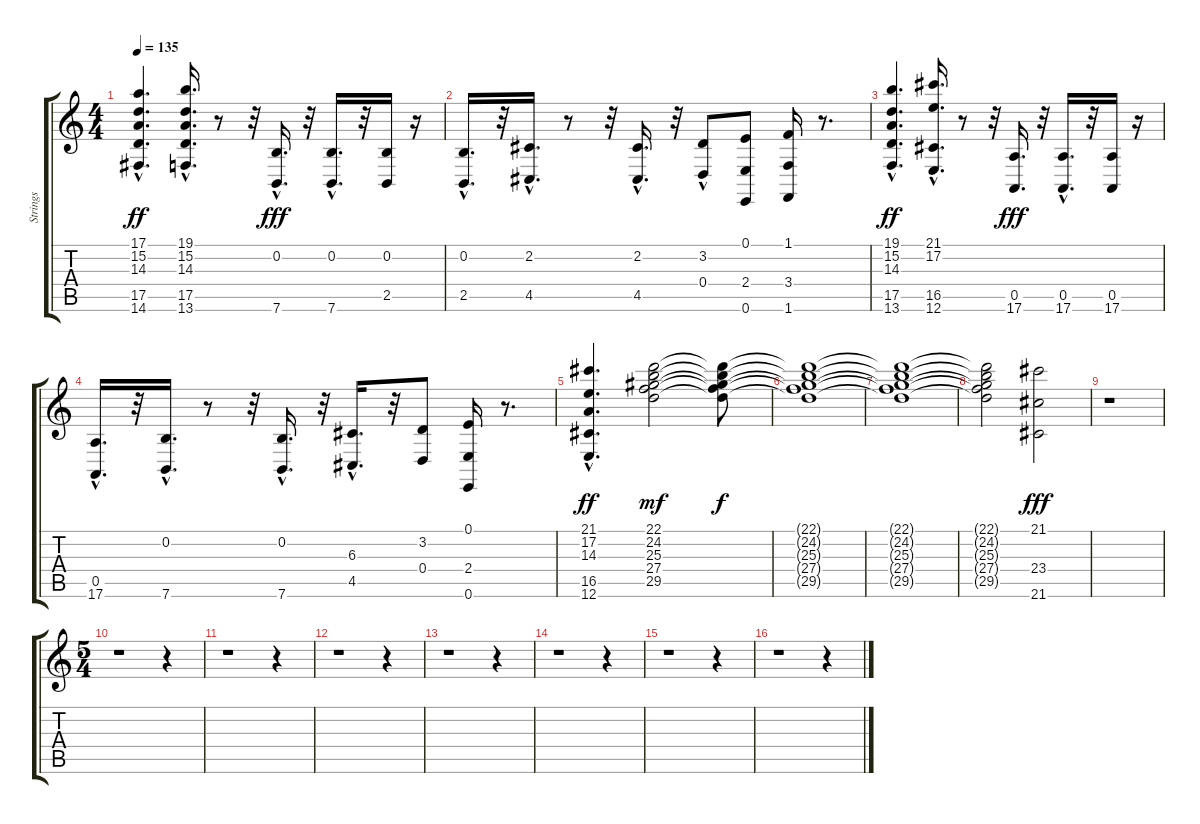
\track ("Strings" "Strings") {instrument stringensemble1}
\staff {score tabs}
\tuning (E4 B3 G3 D3 A2 E2) {hide}
\ts (4 4)
\tempo 135
\clef g2
\ks c
(17.1{hac} 15.2{hac} 14.3{hac} 17.5{hac} 14.6{hac}).4{d dy ff} (19.1 15.2{hac} 14.3{hac} 17.5 13.6{hac}).16{d} r.8 r.32 (0.2{hac} 7.6{hac}).16{d dy fff} r.32 (0.2{hac} 7.6{hac}).16{d} r.32 (0.2 2.5).16 r.16 |
(0.2{hac} 2.5{hac}).16{d} r.32 (2.2{hac} 4.5{hac}).16{d} r.8 r.32 (2.2{hac} 4.5{hac}).16{d} r.32 (3.2{hac} 0.4).8 (0.1 2.4 0.6).8 (1.1 3.4 1.6).16 r.8{d} |
(19.1 15.2{hac} 14.3{hac} 17.5{hac} 13.6{hac}).4{d dy ff} (21.1{hac} 17.2{hac} 16.5 12.6{hac}).16{d} r.8 r.32 (0.5 17.6).16{d dy fff} r.32 (0.5{hac} 17.6{hac}).16{d} r.32 (0.5 17.6).16 r.16 |
(0.5{hac} 17.6{hac}).16{d} r.32 (0.2{hac} 7.6{hac}).16{d} r.8 r.32 (0.2{hac} 7.6{hac}).16{d} r.32 (6.3{hac} 4.5{hac}).16{d} r.32 (3.2 0.4).8 (0.1 2.4 0.6).16 r.8{d} |
(21.1{hac} 17.2{hac} 14.3{hac} 16.5{hac} 12.6{hac}).4{d dy ff} (22.1 24.2 25.3 27.4 29.5).2{dy mf} (22.1{t} 24.2{t} 25.3{t} 27.4{t} 29.5{t}).8{dy f} |
(22.1{t} 24.2{t} 25.3{t} 27.4{t} 29.5{t}).1 |
(22.1{t} 24.2{t} 25.3{t} 27.4{t} 29.5{t}).1 |
(22.1{t} 24.2{t} 25.3{t} 27.4{t} 29.5{t}).2 (21.1 23.4 21.6).2{dy fff volume 16} |
r.1 |
\ts (5 4)
r.1 r.4 |
r.1 r.4 |
r.1 r.4 |
r.1 r.4 |
r.1 r.4 |
r.1 r.4 |
r.1 r.4
